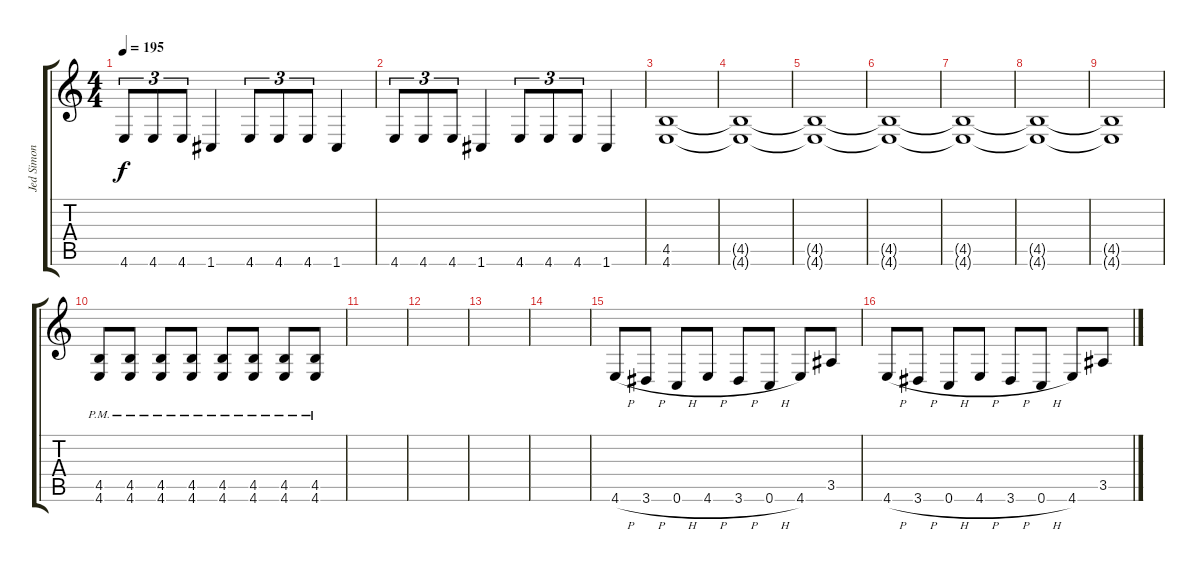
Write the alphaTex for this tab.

\track ("Jed Simon" "Jed Simon") {instrument overdrivenguitar}
\staff {score tabs}
\tuning (E4 C4 G3 C3 G2 C2) {hide}
\ts (4 4)
\tempo 195
\clef g2
\ks c
4.6.8{tu (3 2) dy f} 4.6.8{tu (3 2)} 4.6.8{tu (3 2)} 1.6.4 4.6.8{tu (3 2)} 4.6.8{tu (3 2)} 4.6.8{tu (3 2)} 1.6.4 |
4.6.8{tu (3 2)} 4.6.8{tu (3 2)} 4.6.8{tu (3 2)} 1.6.4 4.6.8{tu (3 2)} 4.6.8{tu (3 2)} 4.6.8{tu (3 2)} 1.6.4 |
(4.5 4.6).1 |
(4.5{t} 4.6{t}).1 |
(4.5{t} 4.6{t}).1 |
(4.5{t} 4.6{t}).1 |
(4.5{t} 4.6{t}).1 |
(4.5{t} 4.6{t}).1 |
(4.5{t} 4.6{t}).1 |
(4.5{pm} 4.6{pm}).8 (4.5{pm} 4.6{pm}).8 (4.5{pm} 4.6{pm}).8 (4.5{pm} 4.6{pm}).8 (4.5{pm} 4.6{pm}).8 (4.5{pm} 4.6{pm}).8 (4.5{pm} 4.6{pm}).8 (4.5{pm} 4.6{pm}).8 |
|
|
|
|
4.6{h}.8 3.6{h}.8 0.6{h}.8 4.6{h}.8 3.6{h}.8 0.6{h}.8 4.6.8 3.5.8 |
4.6{h}.8 3.6{h}.8 0.6{h}.8 4.6{h}.8 3.6{h}.8 0.6{h}.8 4.6.8 3.5.8
